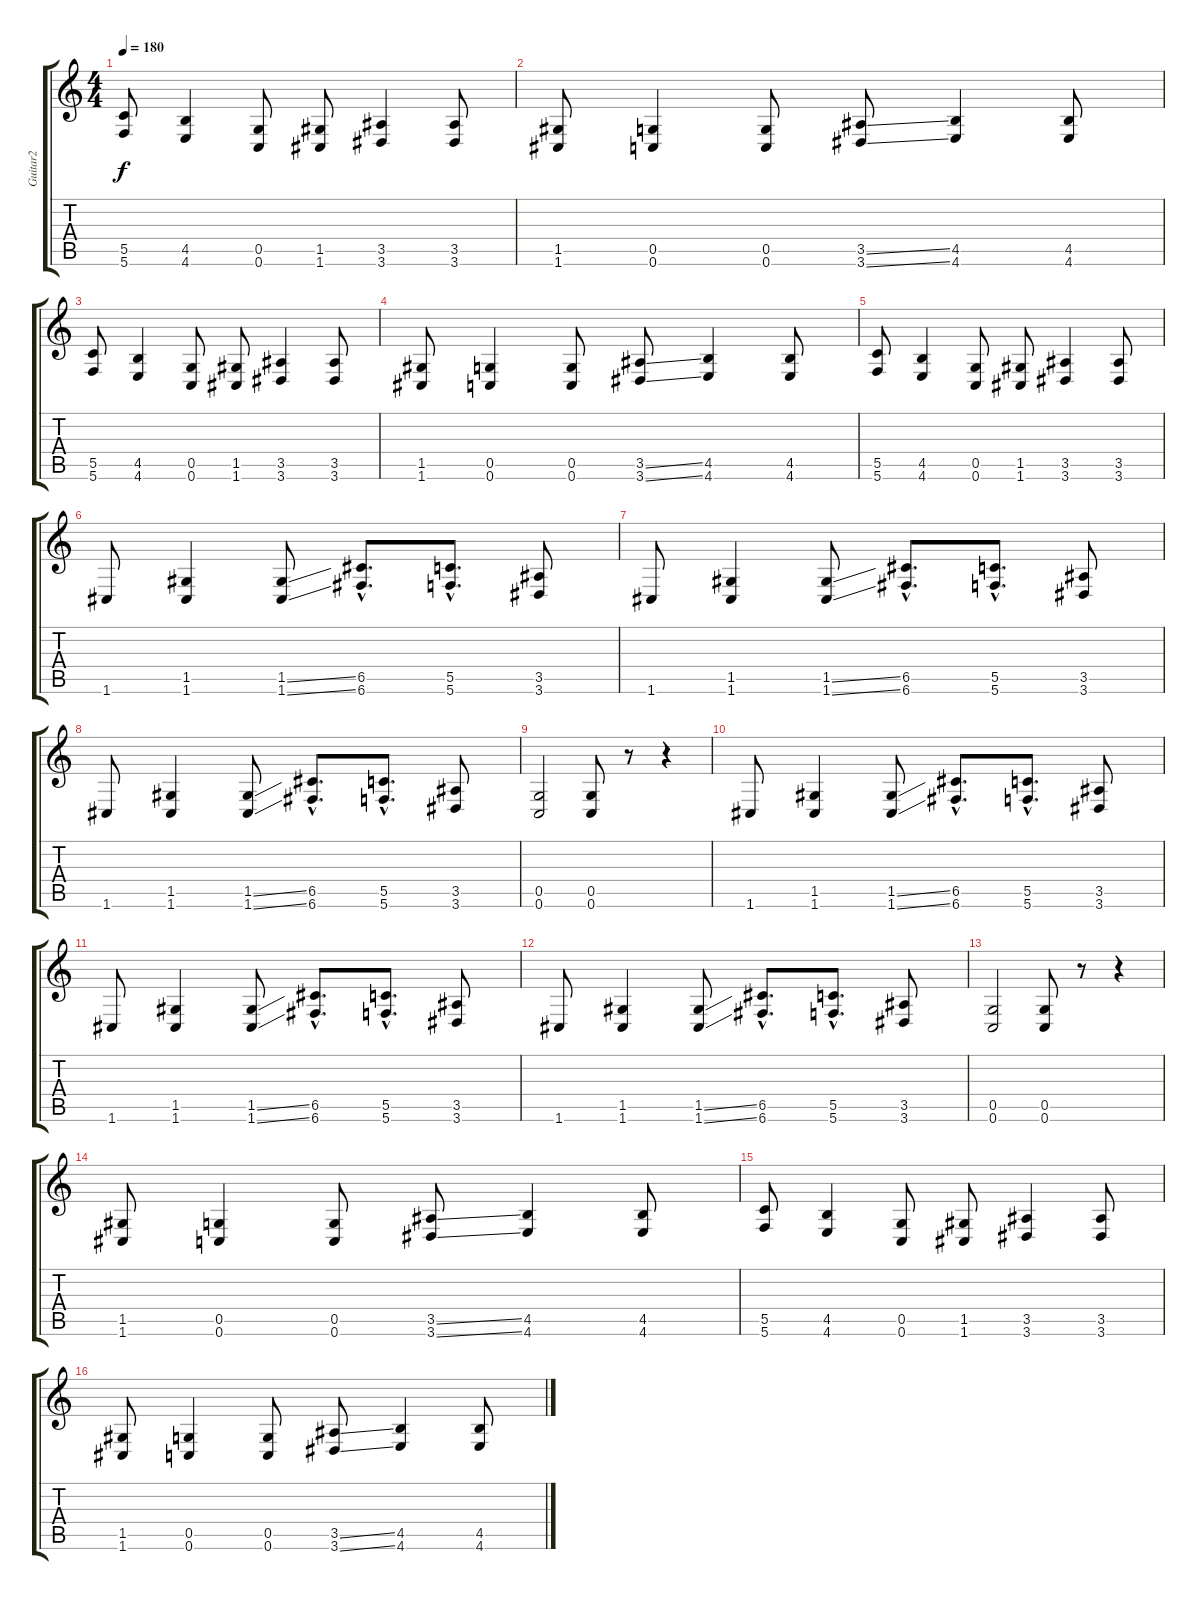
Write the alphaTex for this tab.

\track ("Guitar2" "Guitar2") {instrument distortionguitar}
\staff {score tabs}
\tuning (D4 A3 F3 C3 G2 C2) {hide}
\ts (4 4)
\tempo 180
\clef g2
\ks c
(5.5 5.6).8{dy f} (4.5 4.6).4 (0.5 0.6).8 (1.5 1.6).8 (3.5 3.6).4 (3.5 3.6).8 |
(1.5 1.6).8 (0.5 0.6).4 (0.5 0.6).8 (3.5{ss} 3.6{ss}).8 (4.5 4.6).4 (4.5 4.6).8 |
(5.5 5.6).8 (4.5 4.6).4 (0.5 0.6).8 (1.5 1.6).8 (3.5 3.6).4 (3.5 3.6).8 |
(1.5 1.6).8 (0.5 0.6).4 (0.5 0.6).8 (3.5{ss} 3.6{ss}).8 (4.5 4.6).4 (4.5 4.6).8 |
(5.5 5.6).8 (4.5 4.6).4 (0.5 0.6).8 (1.5 1.6).8 (3.5 3.6).4 (3.5 3.6).8 |
1.6.8 (1.5 1.6).4 (1.5{ss} 1.6{ss}).8 (6.5{hac} 6.6{hac}).8{d} (5.5{hac} 5.6{hac}).8{d} (3.5 3.6).8 |
1.6.8 (1.5 1.6).4 (1.5{ss} 1.6{ss}).8 (6.5{hac} 6.6{hac}).8{d} (5.5{hac} 5.6{hac}).8{d} (3.5 3.6).8 |
1.6.8 (1.5 1.6).4 (1.5{ss} 1.6{ss}).8 (6.5{hac} 6.6{hac}).8{d} (5.5{hac} 5.6{hac}).8{d} (3.5 3.6).8 |
(0.5 0.6).2 (0.5 0.6).8 r.8 r.4 |
1.6.8 (1.5 1.6).4 (1.5{ss} 1.6{ss}).8 (6.5{hac} 6.6{hac}).8{d} (5.5{hac} 5.6{hac}).8{d} (3.5 3.6).8 |
1.6.8 (1.5 1.6).4 (1.5{ss} 1.6{ss}).8 (6.5{hac} 6.6{hac}).8{d} (5.5{hac} 5.6{hac}).8{d} (3.5 3.6).8 |
1.6.8 (1.5 1.6).4 (1.5{ss} 1.6{ss}).8 (6.5{hac} 6.6{hac}).8{d} (5.5{hac} 5.6{hac}).8{d} (3.5 3.6).8 |
(0.5 0.6).2 (0.5 0.6).8 r.8 r.4 |
(1.5 1.6).8 (0.5 0.6).4 (0.5 0.6).8 (3.5{ss} 3.6{ss}).8 (4.5 4.6).4 (4.5 4.6).8 |
(5.5 5.6).8 (4.5 4.6).4 (0.5 0.6).8 (1.5 1.6).8 (3.5 3.6).4 (3.5 3.6).8 |
(1.5 1.6).8 (0.5 0.6).4 (0.5 0.6).8 (3.5{ss} 3.6{ss}).8 (4.5 4.6).4 (4.5 4.6).8
